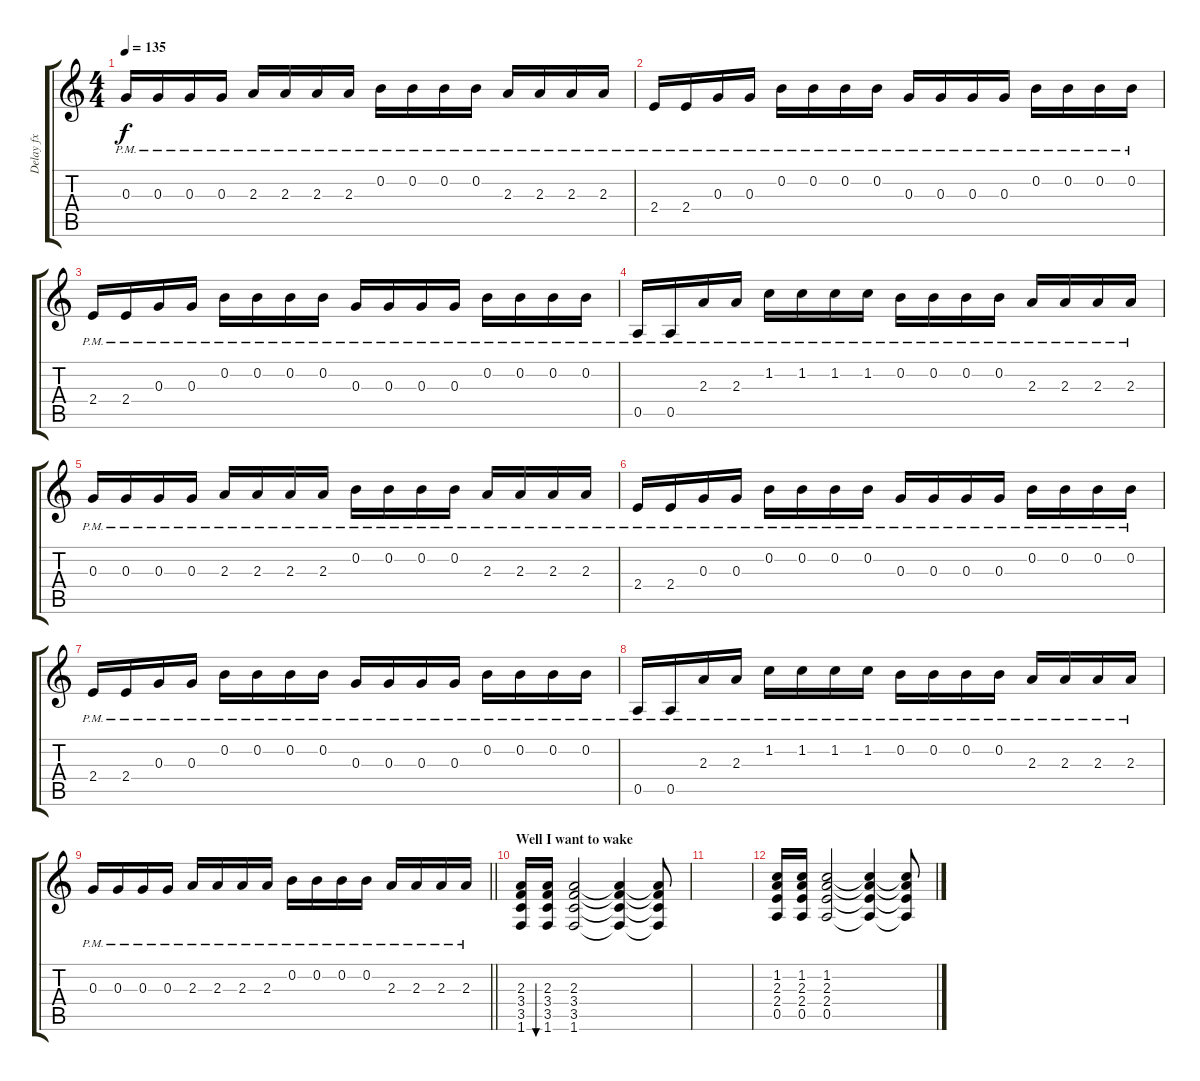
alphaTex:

\track ("Delay fx" "Delay fx") {instrument electricguitarclean}
\staff {score tabs}
\tuning (E4 B3 G3 D3 A2 E2) {hide}
\ts (4 4)
\tempo 135
\clef g2
\ks c
0.3{pm}.16{dy f} 0.3{pm}.16 0.3{pm}.16 0.3{pm}.16 2.3{pm}.16 2.3{pm}.16 2.3{pm}.16 2.3{pm}.16 0.2{pm}.16 0.2{pm}.16 0.2{pm}.16 0.2{pm}.16 2.3{pm}.16 2.3{pm}.16 2.3{pm}.16 2.3{pm}.16 |
2.4{pm}.16 2.4{pm}.16 0.3{pm}.16 0.3{pm}.16 0.2{pm}.16 0.2{pm}.16 0.2{pm}.16 0.2{pm}.16 0.3{pm}.16 0.3{pm}.16 0.3{pm}.16 0.3{pm}.16 0.2{pm}.16 0.2{pm}.16 0.2{pm}.16 0.2{pm}.16 |
2.4{pm}.16 2.4{pm}.16 0.3{pm}.16 0.3{pm}.16 0.2{pm}.16 0.2{pm}.16 0.2{pm}.16 0.2{pm}.16 0.3{pm}.16 0.3{pm}.16 0.3{pm}.16 0.3{pm}.16 0.2{pm}.16 0.2{pm}.16 0.2{pm}.16 0.2{pm}.16 |
0.5{pm}.16 0.5{pm}.16 2.3{pm}.16 2.3{pm}.16 1.2{pm}.16 1.2{pm}.16 1.2{pm}.16 1.2{pm}.16 0.2{pm}.16 0.2{pm}.16 0.2{pm}.16 0.2{pm}.16 2.3{pm}.16 2.3{pm}.16 2.3{pm}.16 2.3{pm}.16 |
0.3{pm}.16 0.3{pm}.16 0.3{pm}.16 0.3{pm}.16 2.3{pm}.16 2.3{pm}.16 2.3{pm}.16 2.3{pm}.16 0.2{pm}.16 0.2{pm}.16 0.2{pm}.16 0.2{pm}.16 2.3{pm}.16 2.3{pm}.16 2.3{pm}.16 2.3{pm}.16 |
2.4{pm}.16 2.4{pm}.16 0.3{pm}.16 0.3{pm}.16 0.2{pm}.16 0.2{pm}.16 0.2{pm}.16 0.2{pm}.16 0.3{pm}.16 0.3{pm}.16 0.3{pm}.16 0.3{pm}.16 0.2{pm}.16 0.2{pm}.16 0.2{pm}.16 0.2{pm}.16 |
2.4{pm}.16 2.4{pm}.16 0.3{pm}.16 0.3{pm}.16 0.2{pm}.16 0.2{pm}.16 0.2{pm}.16 0.2{pm}.16 0.3{pm}.16 0.3{pm}.16 0.3{pm}.16 0.3{pm}.16 0.2{pm}.16 0.2{pm}.16 0.2{pm}.16 0.2{pm}.16 |
0.5{pm}.16 0.5{pm}.16 2.3{pm}.16 2.3{pm}.16 1.2{pm}.16 1.2{pm}.16 1.2{pm}.16 1.2{pm}.16 0.2{pm}.16 0.2{pm}.16 0.2{pm}.16 0.2{pm}.16 2.3{pm}.16 2.3{pm}.16 2.3{pm}.16 2.3{pm}.16 |
\barLineRight lightlight
0.3{pm}.16 0.3{pm}.16 0.3{pm}.16 0.3{pm}.16 2.3{pm}.16 2.3{pm}.16 2.3{pm}.16 2.3{pm}.16 0.2{pm}.16 0.2{pm}.16 0.2{pm}.16 0.2{pm}.16 2.3{pm}.16 2.3{pm}.16 2.3{pm}.16 2.3{pm}.16 |
\section ("" "Well I want to wake")
(2.3 3.4 3.5 1.6).16{instrument electricguitarclean} (2.3 3.4 3.5 1.6).16{bu 60} (2.3 3.4 3.5 1.6).2 (2.3{t} 3.4{t} 3.5{t} 1.6{t}).4 (2.3{t} 3.4{t} 3.5{t} 1.6{t}).8 |
|
(1.2 2.3 2.4 0.5).16 (1.2 2.3 2.4 0.5).16 (1.2 2.3 2.4 0.5).2 (1.2{t} 2.3{t} 2.4{t} 0.5{t}).4 (1.2{t} 2.3{t} 2.4{t} 0.5{t}).8
